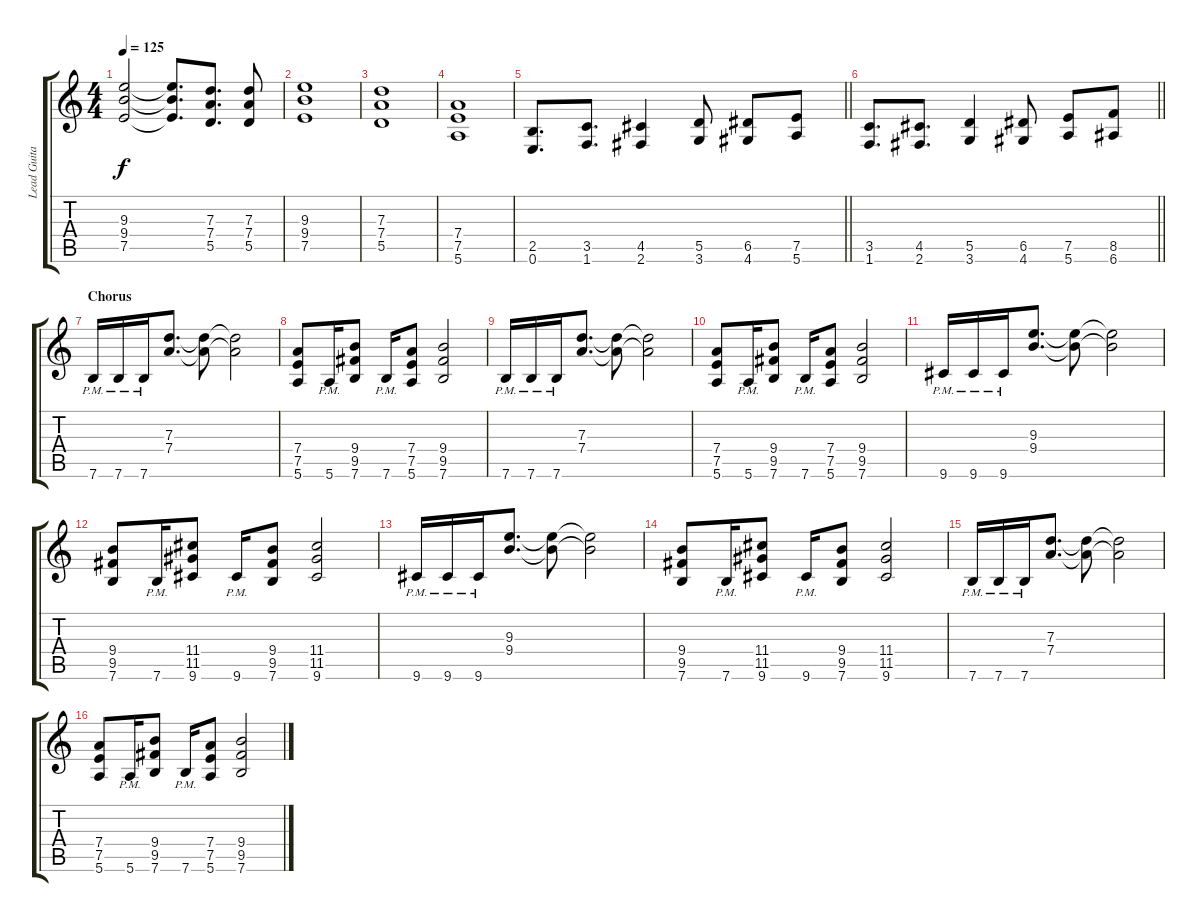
\track ("Lead Guitar" "Lead Guita") {instrument distortionguitar}
\staff {score tabs}
\tuning (E4 B3 G3 D3 A2 E2) {hide}
\ts (4 4)
\tempo 125
\clef g2
\ks c
(9.3 9.4 7.5).2{dy f} (9.3{t} 9.4{t} 7.5{t}).8{d} (7.3 7.4 5.5).8{d} (7.3 7.4 5.5).8 |
(9.3 9.4 7.5).1 |
(7.3 7.4 5.5).1 |
(7.4 7.5 5.6).1 |
\barLineRight lightlight
(2.5 0.6).8{d} (3.5 1.6).8{d} (4.5 2.6).4 (5.5 3.6).8 (6.5 4.6).8 (7.5 5.6).8 |
\barLineRight lightlight
(3.5 1.6).8{d} (4.5 2.6).8{d} (5.5 3.6).4 (6.5 4.6).8 (7.5 5.6).8 (8.5 6.6).8 |
\section ("" "Chorus")
7.6{pm}.16 7.6{pm}.16 7.6{pm}.16 (7.3 7.4).8{d} (7.3{t} 7.4{t}).8 (7.3{t} 7.4{t}).2 |
(7.4 7.5 5.6).8 5.6{pm}.16 (9.4 9.5 7.6).8 7.6{pm}.16 (7.4 7.5 5.6).8 (9.4 9.5 7.6).2 |
7.6{pm}.16 7.6{pm}.16 7.6{pm}.16 (7.3 7.4).8{d} (7.3{t} 7.4{t}).8 (7.3{t} 7.4{t}).2 |
(7.4 7.5 5.6).8 5.6{pm}.16 (9.4 9.5 7.6).8 7.6{pm}.16 (7.4 7.5 5.6).8 (9.4 9.5 7.6).2 |
9.6{pm}.16 9.6{pm}.16 9.6{pm}.16 (9.3 9.4).8{d} (9.3{t} 9.4{t}).8 (9.3{t} 9.4{t}).2 |
(9.4 9.5 7.6).8 7.6{pm}.16 (11.4 11.5 9.6).8 9.6{pm}.16 (9.4 9.5 7.6).8 (11.4 11.5 9.6).2 |
9.6{pm}.16 9.6{pm}.16 9.6{pm}.16 (9.3 9.4).8{d} (9.3{t} 9.4{t}).8 (9.3{t} 9.4{t}).2 |
(9.4 9.5 7.6).8 7.6{pm}.16 (11.4 11.5 9.6).8 9.6{pm}.16 (9.4 9.5 7.6).8 (11.4 11.5 9.6).2 |
7.6{pm}.16 7.6{pm}.16 7.6{pm}.16 (7.3 7.4).8{d} (7.3{t} 7.4{t}).8 (7.3{t} 7.4{t}).2 |
(7.4 7.5 5.6).8 5.6{pm}.16 (9.4 9.5 7.6).8 7.6{pm}.16 (7.4 7.5 5.6).8 (9.4 9.5 7.6).2
